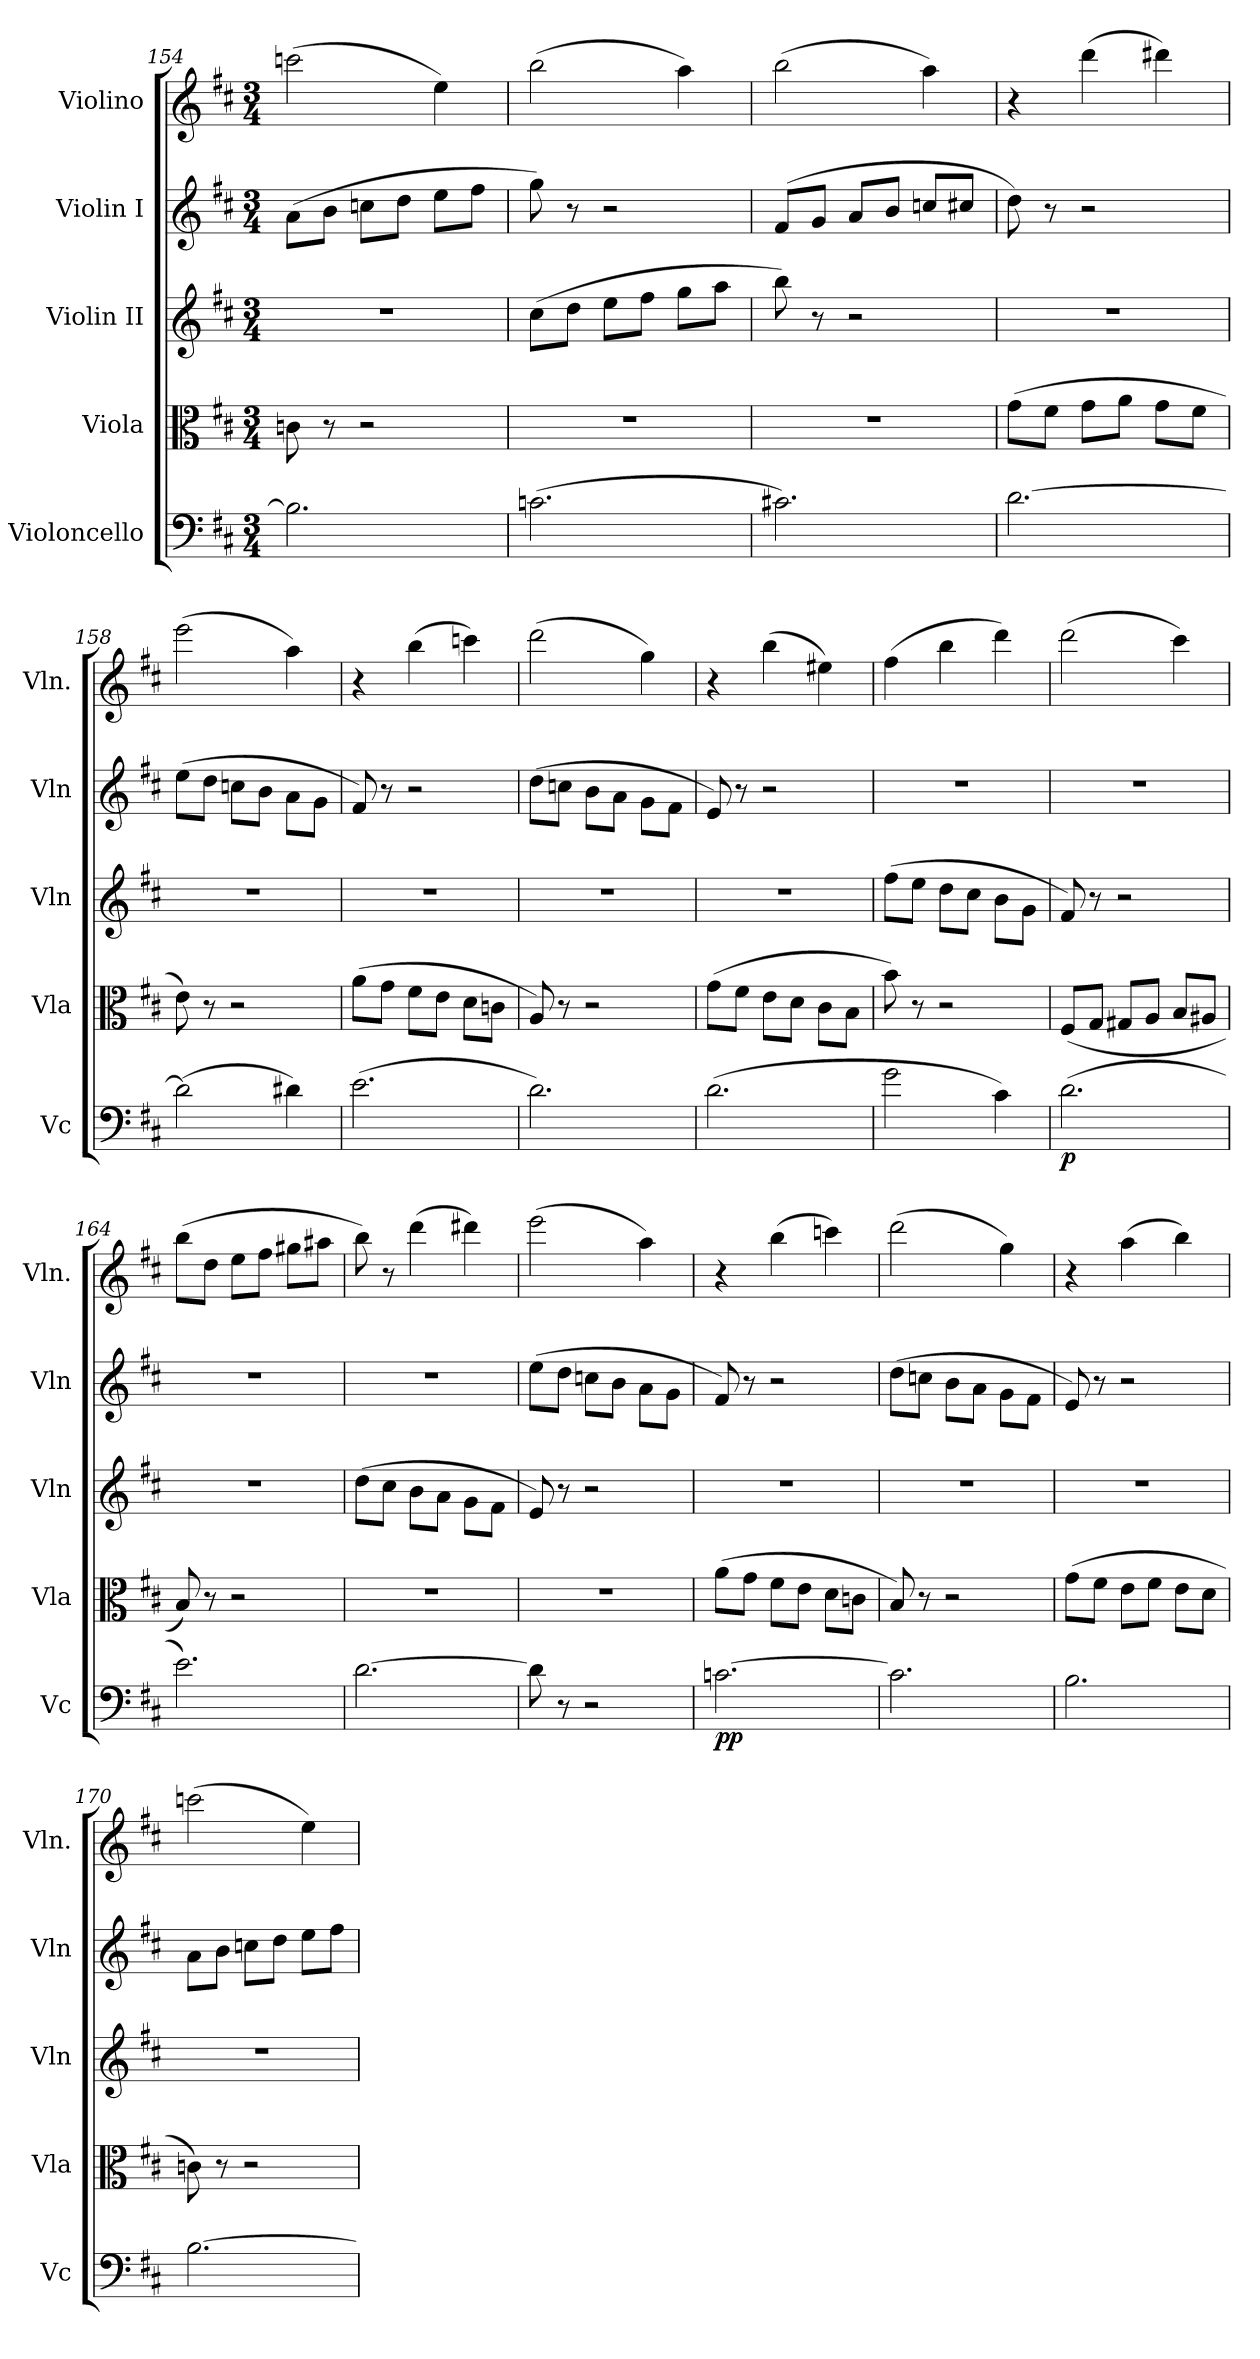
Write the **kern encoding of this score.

**kern	**dynam	**kern	**kern	**kern	**kern
*part5	*part5	*part4	*part3	*part2	*part1
*staff5	*staff5	*staff4	*staff3	*staff2	*staff1
*I"Violoncello	*	*I"Viola	*I"Violin II	*I"Violin I	*I"Violino
*I'Vc	*	*I'Vla	*I'Vln	*I'Vln	*I'Vln.
*clefF4	*	*clefC3	*clefG2	*clefG2	*clefG2
*k[f#c#]	*	*k[f#c#]	*k[f#c#]	*k[f#c#]	*k[f#c#]
*M3/4	*	*M3/4	*M3/4	*M3/4	*M3/4
=154	=154	=154	=154	=154	=154
2.B\]	.	8cn\	2.r	(8a\L	(2cccn\
.	.	8r	.	8b\J	.
.	.	2r	.	8ccn\L	.
.	.	.	.	8dd\J	.
.	.	.	.	8ee\L	4ee\)
.	.	.	.	8ff#\J	.
=155	=155	=155	=155	=155	=155
(2.cn\	.	2.r	(8cc#\L	8gg\)	(2bb\
.	.	.	8dd\J	8r	.
.	.	.	8ee\L	2r	.
.	.	.	8ff#\J	.	.
.	.	.	8gg\L	.	4aa\)
.	.	.	8aa\J	.	.
=156	=156	=156	=156	=156	=156
2.c#X\)	.	2.r	8bb\)	(8f#/L	(2bb\
.	.	.	8r	8g/J	.
.	.	.	2r	8a/L	.
.	.	.	.	8b/J	.
.	.	.	.	8ccn/L	4aa\)
.	.	.	.	8cc#X/J	.
=157	=157	=157	=157	=157	=157
[2.d\	.	(8g\L	2.r	8dd\)	4r
.	.	8f#\J	.	8r	.
.	.	8g\L	.	2r	(4ddd\
.	.	8a\J	.	.	.
.	.	8g\L	.	.	4ddd#X\)
.	.	8f#\J	.	.	.
=158	=158	=158	=158	=158	=158
(2d\]	.	8e\)	2.r	(8ee\L	(2eee\
.	.	8r	.	8dd\J	.
.	.	2r	.	8ccn\L	.
.	.	.	.	8b\J	.
4d#X\)	.	.	.	8a\L	4aa\)
.	.	.	.	8g\J	.
!!LO:PB:g=z
=159	=159	=159	=159	=159	=159
(2.e\	.	(8a\L	2.r	8f#/)	4r
.	.	8g\J	.	8r	.
.	.	8f#\L	.	2r	(4bb\
.	.	8e\J	.	.	.
.	.	8d\L	.	.	4cccn\)
.	.	8cn\J	.	.	.
=160	=160	=160	=160	=160	=160
2.d\)	.	8A/)	2.r	(8dd\L	(2ddd\
.	.	8r	.	8ccn\J	.
.	.	2r	.	8b\L	.
.	.	.	.	8a\J	.
.	.	.	.	8g\L	4gg\)
.	.	.	.	8f#\J	.
=161	=161	=161	=161	=161	=161
(2.d\	.	(8g\L	2.r	8e/)	4r
.	.	8f#\J	.	8r	.
.	.	8e\L	.	2r	(4bb\
.	.	8d\J	.	.	.
.	.	8c#\L	.	.	4ee#X\)
.	.	8B\J	.	.	.
=162	=162	=162	=162	=162	=162
2g\	.	8b\)	(8ff#\L	2.r	(4ff#\
.	.	8r	8ee\J	.	.
.	.	2r	8dd\L	.	4bb\
.	.	.	8cc#\J	.	.
4c#\)	.	.	8b\L	.	4ddd\)
.	.	.	8g\J	.	.
=163	=163	=163	=163	=163	=163
!	!LO:DY:b	!	!	!	!
(2.d\	p	(8F#/L	8f#/)	2.r	(2ddd\
.	.	8G/J	8r	.	.
.	.	8G#X/L	2r	.	.
.	.	8A/J	.	.	.
.	.	8B/L	.	.	4ccc#\)
.	.	8A#X/J	.	.	.
!!LO:LB:g=z
=164	=164	=164	=164	=164	=164
2.e\)	.	8B/)	2.r	2.r	(8bb\L
.	.	8r	.	.	8dd\J
.	.	2r	.	.	8ee\L
.	.	.	.	.	8ff#\J
.	.	.	.	.	8gg#X\L
.	.	.	.	.	8aa#X\J
=165	=165	=165	=165	=165	=165
[2.d\	.	2.r	(8dd\L	2.r	8bb\)
.	.	.	8cc#\J	.	8r
.	.	.	8b\L	.	(4ddd\
.	.	.	8a\J	.	.
.	.	.	8g\L	.	4ddd#X\)
.	.	.	8f#\J	.	.
=166	=166	=166	=166	=166	=166
8d\]	.	2.r	8e/)	(8ee\L	(2eee\
8r	.	.	8r	8dd\J	.
2r	.	.	2r	8ccn\L	.
.	.	.	.	8b\J	.
.	.	.	.	8a\L	4aa\)
.	.	.	.	8g\J	.
=167	=167	=167	=167	=167	=167
!	!LO:DY:b	!	!	!	!
[2.cn\	pp	(8a\L	2.r	8f#/)	4r
.	.	8g\J	.	8r	.
.	.	8f#\L	.	2r	(4bb\
.	.	8e\J	.	.	.
.	.	8d\L	.	.	4cccn\)
.	.	8cn\J	.	.	.
=168	=168	=168	=168	=168	=168
2.c\]	.	8B/)	2.r	(8dd\L	(2ddd\
.	.	8r	.	8ccn\J	.
.	.	2r	.	8b\L	.
.	.	.	.	8a\J	.
.	.	.	.	8g\L	4gg\)
.	.	.	.	8f#\J	.
!!LO:PB:g=z
=169	=169	=169	=169	=169	=169
2.B\	.	(8g\L	2.r	8e/)	4r
.	.	8f#\J	.	8r	.
.	.	8e\L	.	2r	(4aa\
.	.	8f#\J	.	.	.
.	.	8e\L	.	.	4bb\)
.	.	8d\J	.	.	.
=170	=170	=170	=170	=170	=170
[2.B\	.	8cn\)	2.r	8a\L	(2cccn\
.	.	8r	.	8b\J	.
.	.	2r	.	8ccn\L	.
.	.	.	.	8dd\J	.
.	.	.	.	8ee\L	4ee\)
.	.	.	.	8ff#\J	.
=	=	=	=	=	=
*-	*-	*-	*-	*-	*-
